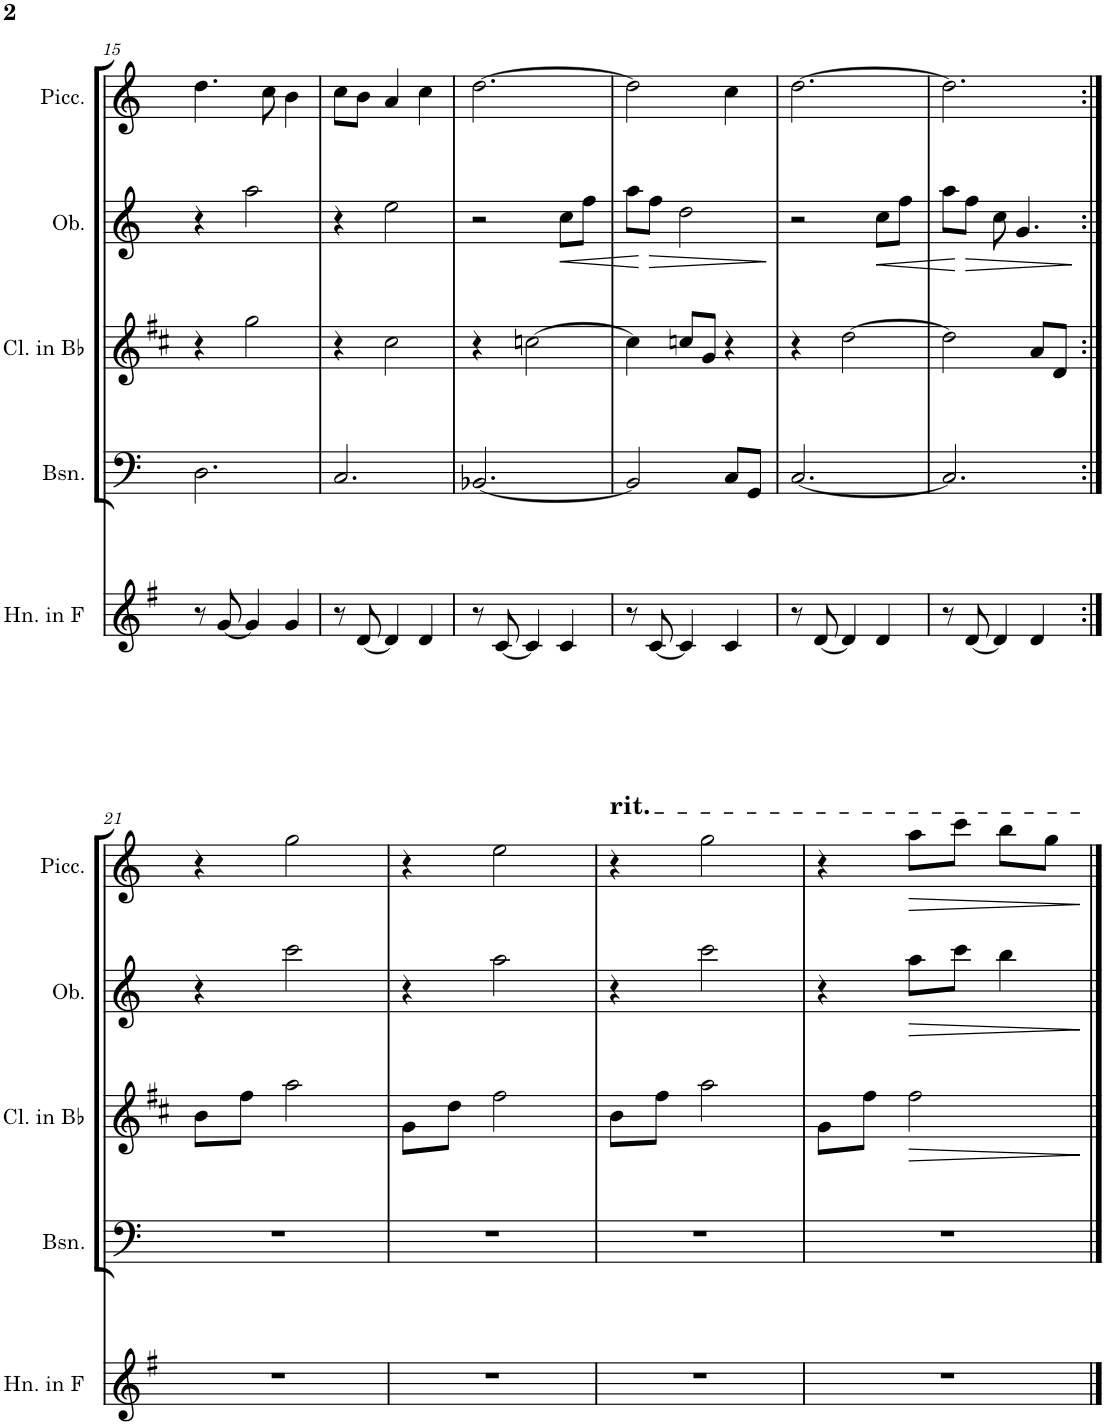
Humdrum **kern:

**kern	**kern	**kern	**kern	**dynam	**kern
*part5	*part4	*part3	*part2	*part2	*part1
*staff5	*staff4	*staff3	*staff2	*staff2	*staff1
*I"Horn in F	*I"Bassoon	*I"Clarinet in Bb	*I"Oboe	*	*I"Piccolo
*I'Hn. in F	*I'Bsn.	*I'Cl. in Bb	*I'Ob.	*	*I'Picc.
!!LO:PB:g=z
*clefG2	*clefF4	*clefG2	*clefG2	*	*clefG2
*Trd4c7	*	*Trd1c2	*	*	*Trd-7c-12
*k[f#]	*k[]	*k[f#c#]	*k[]	*	*k[]
*M3/4	*M3/4	*M3/4	*M3/4	*	*M3/4
=15	=15	=15	=15	=15	=15
8r	2.D\	4r	4r	.	4.dd\
[8g/	.	.	.	.	.
4g/]	.	2gg\	2aa\	.	.
.	.	.	.	.	8cc\
4g/	.	.	.	.	4b\
=16	=16	=16	=16	=16	=16
8r	2.C/	4r	4r	.	8cc\L
[8d/	.	.	.	.	8b\J
4d/]	.	2cc#\	2ee\	.	4a/
4d/	.	.	.	.	4cc\
=17	=17	=17	=17	=17	=17
8r	[2.BB-X/	4r	2r	.	[2.dd\
[8c/	.	.	.	.	.
4c/]	.	[2ccn\	.	.	.
!	!	!	!	!LO:HP:b	!
4c/	.	.	8cc\L	<	.
.	.	.	8ff\J	.	.
=18	=18	=18	=18	=18	=18
8r	2BB-/]	4cc\]	8aa\L	.	2dd\]
!	!	!	!	!LO:HP:b	!
[8c/	.	.	8ff\J	>	.
4c/]	.	8ccn/L	2dd\	.	.
.	.	8g/J	.	.	.
4c/	8C/L	4r	.	.	4cc\
.	8GG/J	.	.	.	.
.	.	.	.	[	.
=19	=19	=19	=19	=19	=19
8r	[2.C/	4r	2r	.	[2.dd\
[8d/	.	.	.	.	.
4d/]	.	[2dd\	.	.	.
!	!	!	!	!LO:HP:b	!
4d/	.	.	8cc\L	<	.
.	.	.	8ff\J	.	.
=20	=20	=20	=20	=20	=20
8r	2.C/]	2dd\]	8aa\L	.	2.dd\]
!	!	!	!	!LO:HP:n=1:b	!
[8d/	.	.	8ff\J	] >	.
4d/]	.	.	8cc\	.	.
.	.	.	4.g/	.	.
4d/	.	8a/L	.	.	.
.	.	8d/J	.	.	.
.	.	.	.	[	.
!!LO:LB:g=z
=21:|!	=21:|!	=21:|!	=21:|!	=21:|!	=21:|!
2.r	2.r	8b\L	4r	.	4r
.	.	8ff#\J	.	.	.
.	.	2aa\	2ccc\	.	2gg\
=22	=22	=22	=22	=22	=22
2.r	2.r	8g\L	4r	.	4r
.	.	8dd\J	.	.	.
.	.	2ff#\	2aa\	.	2ee\
=23	=23	=23	=23	=23	=23
!	!	!	!	!	!LO:TX:a:t=rit.
2.r	2.r	8b\L	4r	.	4r
.	.	8ff#\J	.	.	.
.	.	2aa\	2ccc\	.	2gg\
.	.	.	.	]	.
=24	=24	=24	=24	=24	=24
2.r	2.r	8g\L	4r	.	4r
.	.	8ff#\J	.	.	.
.	.	2ff#\	8aa\L	.	8aa\L
.	.	.	8ccc\J	.	8ccc\J
.	.	.	4bb\	.	8bb\L
.	.	.	.	.	8gg\J
==	==	==	==	==	==
*-	*-	*-	*-	*-	*-
